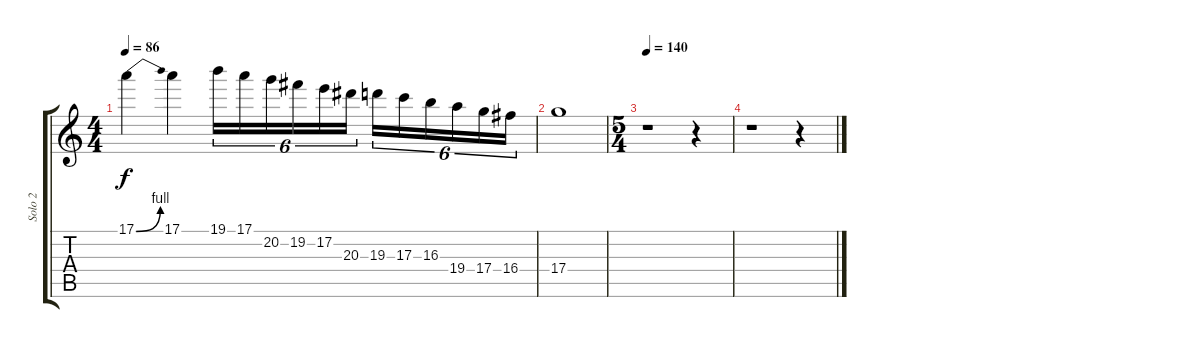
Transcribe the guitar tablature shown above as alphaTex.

\track ("Solo 2" "Solo 2") {instrument distortionguitar}
\staff {score tabs}
\tuning (E4 B3 G3 D3 A2 E2) {hide}
\ts (4 4)
\tempo 86
\clef g2
\ks c
17.1{be (bend 0 0 60 4)}.4{dy f} 17.1.4 19.1.16{tu (6 4)} 17.1.16{tu (6 4)} 20.2.16{tu (6 4)} 19.2.16{tu (6 4)} 17.2.16{tu (6 4)} 20.3.16{tu (6 4)} 19.3.16{tu (6 4)} 17.3.16{tu (6 4)} 16.3.16{tu (6 4)} 19.4.16{tu (6 4)} 17.4.16{tu (6 4)} 16.4.16{tu (6 4)} |
17.4.1 |
\ts (5 4)
\tempo 140
r.1 r.4 |
r.1 r.4
